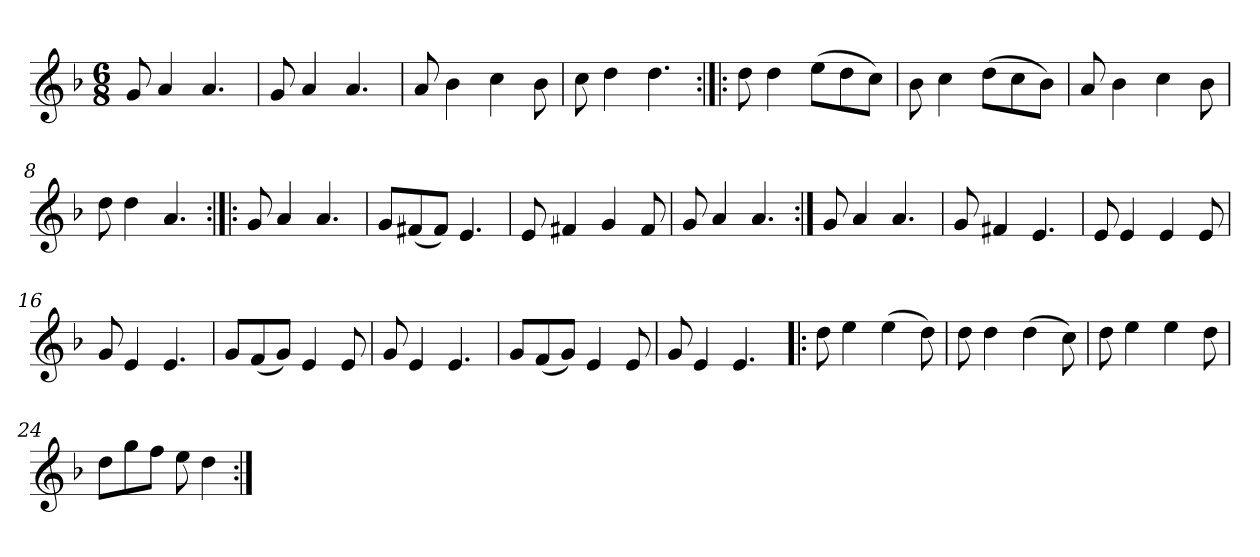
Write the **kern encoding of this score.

**kern
*part1
*staff1
*clefG2
*k[b-]
*F:
*M6/8
*MM168
=1
8g>/
4a/
4.a/
=2
8g/
4a/
4.a/
=3
8a/
4b-\
4cc\
8b-\
=4
8cc\
4dd\
4.dd\
!!LO:LB:g=z
=5:|!|:
8dd<\
4dd\
(8ee\L
8dd\
8cc\J)
=6
8b-\
4cc\
(8dd\L
8cc\
8b-\J)
=7
8a/
4b-\
4cc\
8b-\
=8
8dd\
4dd\
4.a/
!!LO:LB:g=z
=9:|!|:
8g>/
4a/
4.a/
=10
8g/L
(8f#X/
8f#/J)
4.e/
=11
8e/
4f#X/
4g/
8f#/
=12
8g/
4a/
4.a/
!!LO:LB:g=z
=13:|!
8g>/
4a/
4.a/
=14
8g/
4f#X/
4.e/
=15
8e/
4e/
4e/
8e/
=16
8g/
4e/
4.e/
!!LO:LB:g=z
=17
8g>/L
(8f/
8g/J)
4e/
8e/
=18
8g/
4e/
4.e/
=19
8g/L
(8f/
8g/J)
4e/
8e/
=20
8g/
4e/
4.e/
!!LO:LB:g=z
=21!|:
8dd<\
4ee\
(4ee\
8dd\)
=22
8dd\
4dd\
(4dd\
8cc\)
=23
8dd\
4ee\
4ee\
8dd\
=24
8dd\L
8gg\
8ff\J
8ee\
4dd\
=:|!
*-
